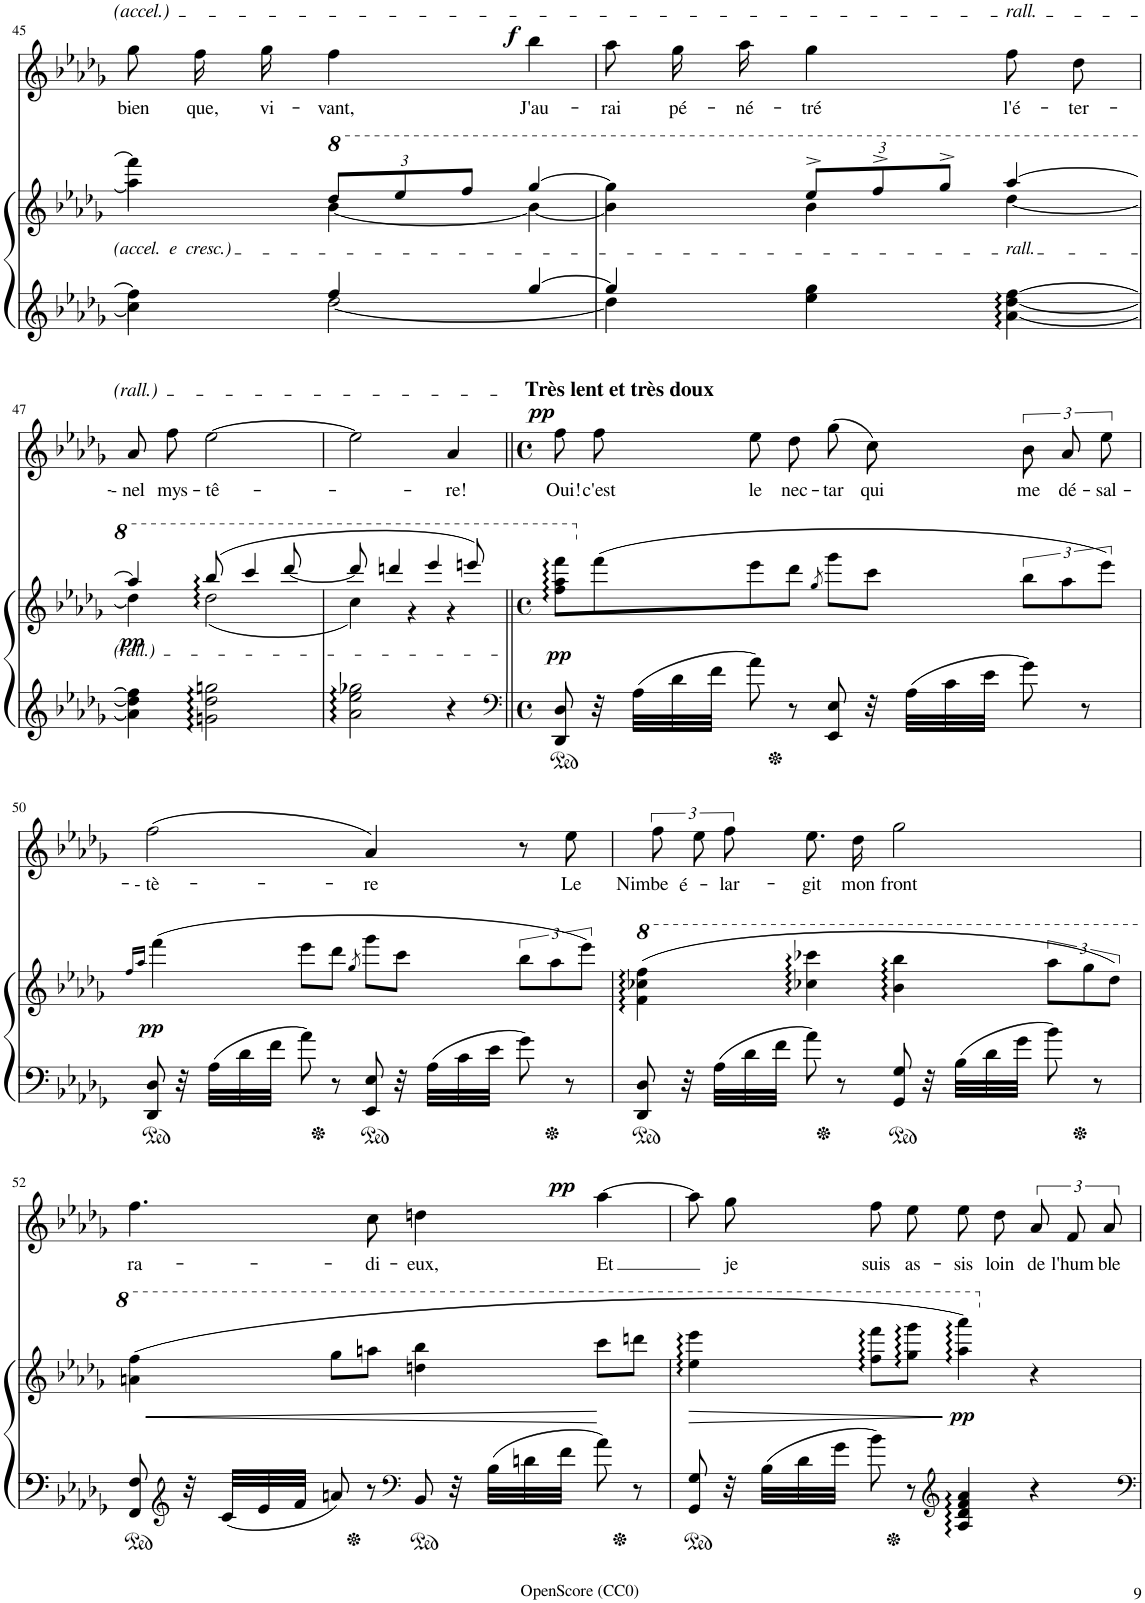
**kern	**kern	**dynam	**kern	**text	**dynam
*part2	*part2	*part2	*part1	*part1	*part1
*staff3	*staff2	*staff2/3	*staff1	*staff1	*staff1
*I"Piano	*	*	*I"Chant Voice	*	*
*I'Pno	*	*	*	*	*
!!LO:PB:g=z
*clefG2	*clefG2	*	*clefG2	*	*
*k[b-e-a-d-g-]	*k[b-e-a-d-g-]	*	*k[b-e-a-d-g-]	*	*
*M3/4	*M3/4	*	*M3/4	*	*
=45	=45	=45	=45	=45	=45
*^	*^	*	*	*	*
!	!	!	!	!	!	!LO:LY:b	!
4ff\]	4cc\]	4fff\]	4aa-\]	.	8gg-\L	bien	.
!	!	!	!	!	!	!LO:LY:b	!
.	.	.	.	.	16ff\L	que,	.
!	!	!	!	!	!	!LO:LY:b	!
.	.	.	.	.	16gg-\JJ	vi-	.
*	*	*8va	*	*	*	*	*
*	*	*Xbrackettup	*	*	*	*	*
!	!	!	!	!	!	!LO:LY:b	!
4ff/	[2dd-\	12ddd-/L	[4bb-\	.	4ff\	-vant,	.
.	.	12eee-/	.	.	.	.	.
.	.	12fff/J	.	.	.	.	.
!	!	!	!	!	!	!LO:LY:b	!LO:DY:a
[4gg-/	.	[4ggg-/	4bb-\_	.	4bb-\	J'au-	f
=46	=46	=46	=46	=46	=46	=46	=46
!	!	!	!	!	!	!LO:LY:b	!
4gg-/]	4dd-\]	4ggg-\]	4bb-\]	.	8aa-\L	-rai	.
!	!	!	!	!	!	!LO:LY:b	!
.	.	.	.	.	16gg-\L	pé-	.
!	!	!	!	!	!	!LO:LY:b	!
.	.	.	.	.	16aa-\JJ	-né-	.
!	!	!	!	!	!	!LO:LY:b	!
2ryy	4ee-\ 4gg-\	12eee-^/L	4bb-\	.	4gg-\	-tré	.
.	.	12fff^/	.	.	.	.	.
.	.	12ggg-^/J	.	.	.	.	.
!	!	!	!	!	!LO:TX:a:i:t=rall.	!	!
!	!	!LO:TX:b:i:t=rall.	!	!	!	!	!
!	!	!	!	!	!	!LO:LY:b	!
.	[4a-\ [4dd-\ [>4ff\	[4aaa-/	[4ddd-\	.	8ff\L	l'é-	.
!	!	!	!	!	!	!LO:LY:b	!
.	.	.	.	.	8dd-\J	-ter-	.
!!LO:LB:g=z
=47	=47	=47	=47	=47	=47	=47	=47
!	!	!	!	!LO:DY:b	!	!LO:LY:b	!
2.ryy	4a-\] 4dd-\] 4ff\]	4aaa-/]	4ddd-\]	pp	8a-\L	-- nel	.
!	!	!	!	!	!	!LO:LY:b	!
.	.	.	.	.	8ff\J	mys-	.
!	!	!	!	!	!	!LO:LY:b	!
.	2gn\ 2dd-\ 2ggn\	(8bbb-/	(2ddd-\	.	[2ee-\	-tê-	.
.	.	4cccc/	.	.	.	.	.
.	.	[<8dddd-/	.	.	.	.	.
*v	*v	*	*	*	*	*	*
=48	=48	=48	=48	=48	=48	=48
2a-\ 2ee-\ 2gg-X\	8dddd-/]	4ccc\)	.	2ee-\]	.	.
.	4ddddn/	.	.	.	.	.
.	.	4r	.	.	.	.
.	4eeee-/	.	.	.	.	.
!	!	!	!	!	!LO:LY:b	!
4r	.	4r	.	4a-/	-re!	.
.	8eeeen/)	.	.	.	.	.
*	*v	*v	*	*	*	*
=49||	=49||	=49||	=49||	=49||	=49||
*clefF4	*	*	*	*	*
*M4/4	*M4/4	*	*M4/4	*	*
*met(c)	*met(c)	*	*met(c)	*	*
!	!	!	!LO:TX:a:B:t=Très lent et très doux	!	!
!	!	!LO:DY:b	!	!LO:LY:b	!LO:DY:a
8DD-/ 8D-/	8fff\ 8aaa-\ 8ffff\L	pp	8ff\L	Oui!	pp
*	*X8va	*	*	*	*
!	!	!	!	!LO:LY:b	!
32r	(8fff\	.	8ff\J	c'est	.
32A-\LLL	.	.	.	.	.
32d-\	.	.	.	.	.
32f\JJJ	.	.	.	.	.
!	!	!	!	!LO:LY:b	!
8a-\	8eee-\	.	8ee-\L	le	.
!	!	!	!	!LO:LY:b	!
8r	8ddd-\J	.	8dd-\J	nec-	.
.	8qgg-/	.	.	.	.
!	!	!	!	!LO:LY:b	!
8EE-/ 8E-/	8ggg-\L	.	(8gg-\L	-tar	.
!	!	!	!	!LO:LY:b	!
32r	8ccc\J	.	8cc\J)	qui	.
32A-\LLL	.	.	.	.	.
32c\	.	.	.	.	.
32e-\JJJ	.	.	.	.	.
*	*brackettup	*	*	*	*
!	!	!	!	!LO:LY:b	!
8g-\	(12bb-\L	.	12b-\L	me	.
!	!	!	!	!LO:LY:b	!
.	12aa-\	.	12a-\	dé-	.
8r	.	.	.	.	.
!	!	!	!	!LO:LY:b	!
.	12eee-\J))	.	12ee-\J	-sal-	.
!!LO:LB:g=z
=50	=50	=50	=50	=50	=50
.	16qff/LL	.	.	.	.
.	16qaa-/JJ	.	.	.	.
!	!	!LO:DY:b	!	!LO:LY:b	!
8DD-/ 8D-/	(>4fff\	pp	(2ff\	-- tè-	.
32r	.	.	.	.	.
32A-\LLL	.	.	.	.	.
32d-\	.	.	.	.	.
32f\JJJ	.	.	.	.	.
8a-\	8eee-\L	.	.	.	.
8r	8ddd-\J	.	.	.	.
.	8qgg-/	.	.	.	.
!	!	!	!	!LO:LY:b	!
8EE-/ 8E-/	8ggg-\L	.	4a-/)	-re	.
32r	8ccc\J	.	.	.	.
32A-\LLL	.	.	.	.	.
32c\	.	.	.	.	.
32e-\JJJ	.	.	.	.	.
8g-\	12bb-\L	.	8r	.	.
.	12aa-\	.	.	.	.
!	!	!	!	!LO:LY:b	!
8r	.	.	8ee-\	Le	.
.	12eee-\J)	.	.	.	.
=51	=51	=51	=51	=51	=51
*	*8va	*	*	*	*
!	!	!	!	!LO:LY:b	!
8DD-/ 8D-/	(4ff\ 4ccc-X\ 4fff\	.	12ff\L	Nimbe	.
!	!	!	!	!LO:LY:b	!
.	.	.	12ee-\	é-	.
32r	.	.	.	.	.
32A-\LLL	.	.	.	.	.
!	!	!	!	!LO:LY:b	!
.	.	.	12ff\J	-lar-	.
32d-\	.	.	.	.	.
32f\JJJ	.	.	.	.	.
!	!	!	!	!LO:LY:b	!
8a-\	4ccc-X\ 4cccc-X\	.	8.ee-\L	-git	.
8r	.	.	.	.	.
!	!	!	!	!LO:LY:b	!
.	.	.	16dd-\Jk	mon	.
!	!	!	!	!LO:LY:b	!
8GG-/ 8G-/	4bb-\ 4bbb-\	.	2gg-\	front	.
32r	.	.	.	.	.
32B-\LLL	.	.	.	.	.
32d-\	.	.	.	.	.
32g-\JJJ	.	.	.	.	.
8b-\	12aaa-\L	.	.	.	.
.	12ggg-\	.	.	.	.
8r	.	.	.	.	.
.	12ddd-\J)	.	.	.	.
!!LO:LB:g=z
=52	=52	=52	=52	=52	=52
!	!	!LO:HP:b	!	!LO:LY:b	!
8FF/ 8F/	(4aan\ 4fff\	<	4.ff\	ra-	.
*clefG1	*	*	*	*	*
32r	.	.	.	.	.
32e-/LLL	.	.	.	.	.
32g-/	.	.	.	.	.
32a-/JJJ	.	.	.	.	.
8ccn/	8ggg-\L	.	.	.	.
!	!	!	!	!LO:LY:b	!
8r	8aaan\J	.	8cc\	-di-	.
*clefF4	*	*	*	*	*
!	!	!	!	!LO:LY:b	!
8BB-/	4dddn\ 4bbb-\	.	4ddn\	-eux,	.
32r	.	.	.	.	.
32B-\LLL	.	.	.	.	.
32dn\	.	.	.	.	.
32f\JJJ	.	.	.	.	.
!	!	!	!	!LO:LY:b	!LO:DY:a
8a-\	8cccc\L	[	[4aa-\	Et	pp
8r	8ddddn\J	.	.	.	.
=53	=53	=53	=53	=53	=53
!	!	!LO:HP:b	!	!	!
8GG-/ 8G-/	4eee-\ 4eeee-\	>	8aa-\L]	.	.
!	!	!	!	!LO:LY:b	!
32r	.	.	8gg-\J	je	.
32B-\LLL	.	.	.	.	.
32d-\	.	.	.	.	.
32g-\JJJ	.	.	.	.	.
!	!	!	!	!LO:LY:b	!
8b-\	8fff\ 8ffff\L	.	8ff\L	suis	.
!	!	!	!	!LO:LY:b	!
8r	8ggg-\ 8gggg-\J	.	8ee-\J	as-	.
*clefG2	*	*	*	*	*
!	!	!LO:DY:n=1:b	!	!LO:LY:b	!
4A-/ 4d-/ 4f/ 4a-/	4aaa-\ 4aaaa-\)	] pp	8ee-\L	-sis	.
!	!	!	!	!LO:LY:b	!
.	.	.	8dd-\J	loin	.
*	*X8va	*	*	*	*
!	!	!	!	!LO:LY:b	!
4r	4r	.	12a-/L	de	.
!	!	!	!	!LO:LY:b	!
.	.	.	12f/	l'hum-	.
!	!	!	!	!LO:LY:b	!
.	.	.	12a-/J	-ble	.
=	=	=	=	=	=
*-	*-	*-	*-	*-	*-
